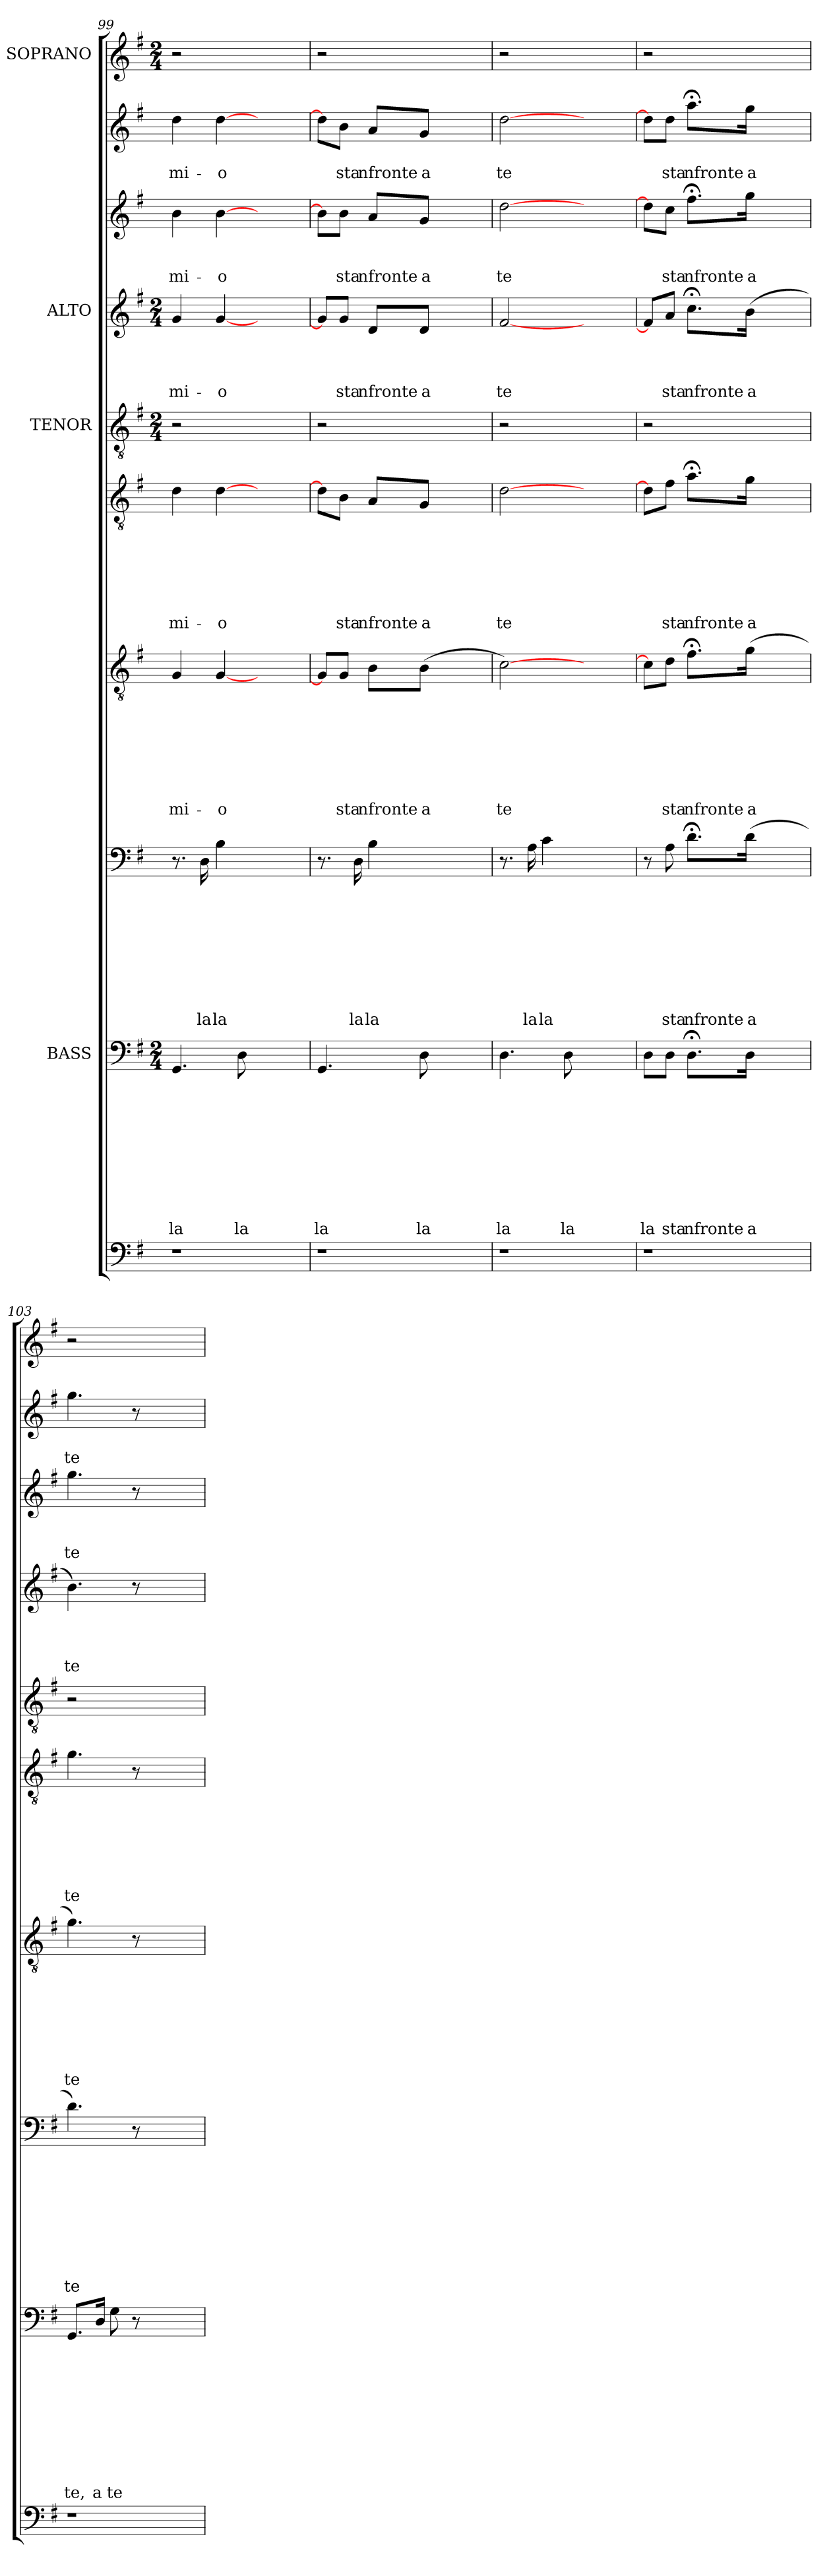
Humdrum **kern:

**kern	**kern	**text	**text	**text	**text	**text	**text	**text	**text	**text	**text	**kern	**text	**text	**text	**text	**text	**text	**text	**text	**text	**kern	**text	**text	**text	**text	**text	**text	**text	**text	**kern	**text	**text	**text	**text	**text	**text	**text	**kern	**kern	**text	**text	**text	**text	**kern	**text	**text	**text	**kern	**text	**text	**kern
*part10	*part9	*part9	*part9	*part9	*part9	*part9	*part9	*part9	*part9	*part9	*part9	*part8	*part8	*part8	*part8	*part8	*part8	*part8	*part8	*part8	*part8	*part7	*part7	*part7	*part7	*part7	*part7	*part7	*part7	*part7	*part6	*part6	*part6	*part6	*part6	*part6	*part6	*part6	*part5	*part4	*part4	*part4	*part4	*part4	*part3	*part3	*part3	*part3	*part2	*part2	*part2	*part1
*staff10	*staff9	*staff9	*staff9	*staff9	*staff9	*staff9	*staff9	*staff9	*staff9	*staff9	*staff9	*staff8	*staff8	*staff8	*staff8	*staff8	*staff8	*staff8	*staff8	*staff8	*staff8	*staff7	*staff7	*staff7	*staff7	*staff7	*staff7	*staff7	*staff7	*staff7	*staff6	*staff6	*staff6	*staff6	*staff6	*staff6	*staff6	*staff6	*staff5	*staff4	*staff4	*staff4	*staff4	*staff4	*staff3	*staff3	*staff3	*staff3	*staff2	*staff2	*staff2	*staff1
*	*I"BASS	*	*	*	*	*	*	*	*	*	*	*	*	*	*	*	*	*	*	*	*	*	*	*	*	*	*	*	*	*	*	*	*	*	*	*	*	*	*I"TENOR	*I"ALTO	*	*	*	*	*	*	*	*	*	*	*	*I"SOPRANO
*clefF4	*clefF4	*	*	*	*	*	*	*	*	*	*	*clefF4	*	*	*	*	*	*	*	*	*	*clefGv2	*	*	*	*	*	*	*	*	*clefGv2	*	*	*	*	*	*	*	*clefGv2	*clefG2	*	*	*	*	*clefG2	*	*	*	*clefG2	*	*	*clefG2
*k[f#]	*k[f#]	*	*	*	*	*	*	*	*	*	*	*k[f#]	*	*	*	*	*	*	*	*	*	*k[f#]	*	*	*	*	*	*	*	*	*k[f#]	*	*	*	*	*	*	*	*k[f#]	*k[f#]	*	*	*	*	*k[f#]	*	*	*	*k[f#]	*	*	*k[f#]
*G:	*G:	*	*	*	*	*	*	*	*	*	*	*G:	*	*	*	*	*	*	*	*	*	*G:	*	*	*	*	*	*	*	*	*G:	*	*	*	*	*	*	*	*G:	*G:	*	*	*	*	*G:	*	*	*	*G:	*	*	*G:
*	*M2/4	*	*	*	*	*	*	*	*	*	*	*	*	*	*	*	*	*	*	*	*	*	*	*	*	*	*	*	*	*	*	*	*	*	*	*	*	*	*M2/4	*M2/4	*	*	*	*	*	*	*	*	*	*	*	*M2/4
=99	=99	=99	=99	=99	=99	=99	=99	=99	=99	=99	=99	=99	=99	=99	=99	=99	=99	=99	=99	=99	=99	=99	=99	=99	=99	=99	=99	=99	=99	=99	=99	=99	=99	=99	=99	=99	=99	=99	=99	=99	=99	=99	=99	=99	=99	=99	=99	=99	=99	=99	=99	=99
!	!	!	!	!	!	!	!	!	!	!	!LO:LY:b	!	!	!	!	!	!	!	!	!	!	!	!	!	!	!	!	!	!	!LO:LY:b	!	!	!	!	!	!	!	!LO:LY:b	!	!	!	!	!	!LO:LY:b	!	!	!	!LO:LY:b	!	!	!LO:LY:b	!
1r	4.GG/	.	.	.	.	.	.	.	.	.	la	8.r	.	.	.	.	.	.	.	.	.	4G/	.	.	.	.	.	.	.	mi-	4d\	.	.	.	.	.	.	mi-	2r	4g/	.	.	.	mi-	4b\	.	.	mi-	4dd\	.	mi-	2r
!	!	!	!	!	!	!	!	!	!	!	!	!	!	!	!	!	!	!	!	!	!LO:LY:b	!	!	!	!	!	!	!	!	!	!	!	!	!	!	!	!	!	!	!	!	!	!	!	!	!	!	!	!	!	!	!
.	.	.	.	.	.	.	.	.	.	.	.	16D\	.	.	.	.	.	.	.	.	la	.	.	.	.	.	.	.	.	.	.	.	.	.	.	.	.	.	.	.	.	.	.	.	.	.	.	.	.	.	.	.
!	!	!	!	!	!	!	!	!	!	!	!	!	!	!	!	!	!	!	!	!	!LO:LY:b	!	!	!	!	!	!	!	!	!LO:LY:b	!	!	!	!	!	!	!	!LO:LY:b	!	!	!	!	!	!LO:LY:b	!	!	!	!LO:LY:b	!	!	!LO:LY:b	!
.	.	.	.	.	.	.	.	.	.	.	.	4B\	.	.	.	.	.	.	.	.	la	[<4G/	.	.	.	.	.	.	.	-o	[>4d\	.	.	.	.	.	.	-o	.	[<4g/	.	.	.	-o	[>4b\	.	.	-o	[>4dd\	.	-o	.
!	!	!	!	!	!	!	!	!	!	!	!LO:LY:b	!	!	!	!	!	!	!	!	!	!	!	!	!	!	!	!	!	!	!	!	!	!	!	!	!	!	!	!	!	!	!	!	!	!	!	!	!	!	!	!	!
.	8D\	.	.	.	.	.	.	.	.	.	la	.	.	.	.	.	.	.	.	.	.	.	.	.	.	.	.	.	.	.	.	.	.	.	.	.	.	.	.	.	.	.	.	.	.	.	.	.	.	.	.	.
.	2ryy	.	.	.	.	.	.	.	.	.	.	2ryy	.	.	.	.	.	.	.	.	.	2ryy	.	.	.	.	.	.	.	.	2ryy	.	.	.	.	.	.	.	2ryy	2ryy	.	.	.	.	2ryy	.	.	.	2ryy	.	.	2ryy
=100	=100	=100	=100	=100	=100	=100	=100	=100	=100	=100	=100	=100	=100	=100	=100	=100	=100	=100	=100	=100	=100	=100	=100	=100	=100	=100	=100	=100	=100	=100	=100	=100	=100	=100	=100	=100	=100	=100	=100	=100	=100	=100	=100	=100	=100	=100	=100	=100	=100	=100	=100	=100
!	!	!	!	!	!	!	!	!	!	!	!LO:LY:b	!	!	!	!	!	!	!	!	!	!	!	!	!	!	!	!	!	!	!	!	!	!	!	!	!	!	!	!	!	!	!	!	!	!	!	!	!	!	!	!	!
1r	4.GG/	.	.	.	.	.	.	.	.	.	la	8.r	.	.	.	.	.	.	.	.	.	8G/L]	.	.	.	.	.	.	.	.	8d\L]	.	.	.	.	.	.	.	2r	8g/L]	.	.	.	.	8b\L]	.	.	.	8dd\L]	.	.	2r
!	!	!	!	!	!	!	!	!	!	!	!	!	!	!	!	!	!	!	!	!	!	!	!	!	!	!	!	!	!	!LO:LY:b	!	!	!	!	!	!	!	!LO:LY:b	!	!	!	!	!	!LO:LY:b	!	!	!	!LO:LY:b	!	!	!LO:LY:b	!
.	.	.	.	.	.	.	.	.	.	.	.	.	.	.	.	.	.	.	.	.	.	8G/J	.	.	.	.	.	.	.	sta	8B\J	.	.	.	.	.	.	sta	.	8g/J	.	.	.	sta	8b\J	.	.	sta	8b\J	.	sta	.
!	!	!	!	!	!	!	!	!	!	!	!	!	!	!	!	!	!	!	!	!	!LO:LY:b	!	!	!	!	!	!	!	!	!	!	!	!	!	!	!	!	!	!	!	!	!	!	!	!	!	!	!	!	!	!	!
.	.	.	.	.	.	.	.	.	.	.	.	16D\	.	.	.	.	.	.	.	.	la	.	.	.	.	.	.	.	.	.	.	.	.	.	.	.	.	.	.	.	.	.	.	.	.	.	.	.	.	.	.	.
!	!	!	!	!	!	!	!	!	!	!	!	!	!	!	!	!	!	!	!	!	!LO:LY:b	!	!	!	!	!	!	!	!	!LO:LY:b	!	!	!	!	!	!	!	!LO:LY:b	!	!	!	!	!	!LO:LY:b	!	!	!	!LO:LY:b	!	!	!LO:LY:b	!
.	.	.	.	.	.	.	.	.	.	.	.	4B\	.	.	.	.	.	.	.	.	la	8B\L	.	.	.	.	.	.	.	nfron­te	8A/L	.	.	.	.	.	.	nfron­te	.	8d/L	.	.	.	nfron­te	8a/L	.	.	nfron­te	8a/L	.	nfron­te	.
!	!	!	!	!	!	!	!	!	!	!	!LO:LY:b	!	!	!	!	!	!	!	!	!	!	!	!	!	!	!	!	!	!	!LO:LY:b	!	!	!	!	!	!	!	!LO:LY:b	!	!	!	!	!	!LO:LY:b	!	!	!	!LO:LY:b	!	!	!LO:LY:b	!
.	8D\	.	.	.	.	.	.	.	.	.	la	.	.	.	.	.	.	.	.	.	.	(<8B\J	.	.	.	.	.	.	.	a	8G/J	.	.	.	.	.	.	a	.	8d/J	.	.	.	a	8g/J	.	.	a	8g/J	.	a	.
.	2ryy	.	.	.	.	.	.	.	.	.	.	2ryy	.	.	.	.	.	.	.	.	.	2ryy	.	.	.	.	.	.	.	.	2ryy	.	.	.	.	.	.	.	2ryy	2ryy	.	.	.	.	2ryy	.	.	.	2ryy	.	.	2ryy
=101	=101	=101	=101	=101	=101	=101	=101	=101	=101	=101	=101	=101	=101	=101	=101	=101	=101	=101	=101	=101	=101	=101	=101	=101	=101	=101	=101	=101	=101	=101	=101	=101	=101	=101	=101	=101	=101	=101	=101	=101	=101	=101	=101	=101	=101	=101	=101	=101	=101	=101	=101	=101
!	!	!	!	!	!	!	!	!	!	!	!LO:LY:b	!	!	!	!	!	!	!	!	!	!	!	!	!	!	!	!	!	!	!LO:LY:b	!	!	!	!	!	!	!	!LO:LY:b	!	!	!	!	!	!LO:LY:b	!	!	!	!LO:LY:b	!	!	!LO:LY:b	!
1r	4.D\	.	.	.	.	.	.	.	.	.	la	8.r	.	.	.	.	.	.	.	.	.	[>2c\)	.	.	.	.	.	.	.	te	[>2d\	.	.	.	.	.	.	te	2r	[<2f#/	.	.	.	te	[>2dd\	.	.	te	[>2dd\	.	te	2r
!	!	!	!	!	!	!	!	!	!	!	!	!	!	!	!	!	!	!	!	!	!LO:LY:b	!	!	!	!	!	!	!	!	!	!	!	!	!	!	!	!	!	!	!	!	!	!	!	!	!	!	!	!	!	!	!
.	.	.	.	.	.	.	.	.	.	.	.	16A\	.	.	.	.	.	.	.	.	la	.	.	.	.	.	.	.	.	.	.	.	.	.	.	.	.	.	.	.	.	.	.	.	.	.	.	.	.	.	.	.
!	!	!	!	!	!	!	!	!	!	!	!	!	!	!	!	!	!	!	!	!	!LO:LY:b	!	!	!	!	!	!	!	!	!	!	!	!	!	!	!	!	!	!	!	!	!	!	!	!	!	!	!	!	!	!	!
.	.	.	.	.	.	.	.	.	.	.	.	4c\	.	.	.	.	.	.	.	.	la	.	.	.	.	.	.	.	.	.	.	.	.	.	.	.	.	.	.	.	.	.	.	.	.	.	.	.	.	.	.	.
!	!	!	!	!	!	!	!	!	!	!	!LO:LY:b	!	!	!	!	!	!	!	!	!	!	!	!	!	!	!	!	!	!	!	!	!	!	!	!	!	!	!	!	!	!	!	!	!	!	!	!	!	!	!	!	!
.	8D\	.	.	.	.	.	.	.	.	.	la	.	.	.	.	.	.	.	.	.	.	.	.	.	.	.	.	.	.	.	.	.	.	.	.	.	.	.	.	.	.	.	.	.	.	.	.	.	.	.	.	.
.	2ryy	.	.	.	.	.	.	.	.	.	.	2ryy	.	.	.	.	.	.	.	.	.	2ryy	.	.	.	.	.	.	.	.	2ryy	.	.	.	.	.	.	.	2ryy	2ryy	.	.	.	.	2ryy	.	.	.	2ryy	.	.	2ryy
=102	=102	=102	=102	=102	=102	=102	=102	=102	=102	=102	=102	=102	=102	=102	=102	=102	=102	=102	=102	=102	=102	=102	=102	=102	=102	=102	=102	=102	=102	=102	=102	=102	=102	=102	=102	=102	=102	=102	=102	=102	=102	=102	=102	=102	=102	=102	=102	=102	=102	=102	=102	=102
!	!	!	!	!	!	!	!	!	!	!	!LO:LY:b	!	!	!	!	!	!	!	!	!	!	!	!	!	!	!	!	!	!	!	!	!	!	!	!	!	!	!	!	!	!	!	!	!	!	!	!	!	!	!	!	!
1r	8D\L	.	.	.	.	.	.	.	.	.	la	8r	.	.	.	.	.	.	.	.	.	8c\L]	.	.	.	.	.	.	.	.	8d\L]	.	.	.	.	.	.	.	2r	8f#/L]	.	.	.	.	8dd\L]	.	.	.	8dd\L]	.	.	2r
!	!	!	!	!	!	!	!	!	!	!	!LO:LY:b	!	!	!	!	!	!	!	!	!	!LO:LY:b	!	!	!	!	!	!	!	!	!LO:LY:b	!	!	!	!	!	!	!	!LO:LY:b	!	!	!	!	!	!LO:LY:b	!	!	!	!LO:LY:b	!	!	!LO:LY:b	!
.	8D\J	.	.	.	.	.	.	.	.	.	sta	8A\	.	.	.	.	.	.	.	.	sta	8d\J	.	.	.	.	.	.	.	sta	8f#\J	.	.	.	.	.	.	sta	.	8a/J	.	.	.	sta	8cc\J	.	.	sta	8dd\J	.	sta	.
!	!	!	!	!	!	!	!	!	!	!	!LO:LY:b	!	!	!	!	!	!	!	!	!	!LO:LY:b	!	!	!	!	!	!	!	!	!LO:LY:b	!	!	!	!	!	!	!	!LO:LY:b	!	!	!	!	!	!LO:LY:b	!	!	!	!LO:LY:b	!	!	!LO:LY:b	!
.	8.D;<\L	.	.	.	.	.	.	.	.	.	nfron­te	8.d;<\L	.	.	.	.	.	.	.	.	nfron­te	8.f#;<\L	.	.	.	.	.	.	.	nfron­te	8.a;<\L	.	.	.	.	.	.	nfron­te	.	8.cc;<\L	.	.	.	nfron­te	8.ff#;<\L	.	.	nfron­te	8.aa;<\L	.	nfron­te	.
!	!	!	!	!	!	!	!	!	!	!	!LO:LY:b	!	!	!	!	!	!	!	!	!	!LO:LY:b	!	!	!	!	!	!	!	!	!LO:LY:b	!	!	!	!	!	!	!	!LO:LY:b	!	!	!	!	!	!LO:LY:b	!	!	!	!LO:LY:b	!	!	!LO:LY:b	!
.	16D\Jk	.	.	.	.	.	.	.	.	.	a	(>16d\Jk	.	.	.	.	.	.	.	.	a	(>16g\Jk	.	.	.	.	.	.	.	a	16g\Jk	.	.	.	.	.	.	a	.	(<16b\Jk	.	.	.	a	16gg\Jk	.	.	a	16gg\Jk	.	a	.
.	2ryy	.	.	.	.	.	.	.	.	.	.	2ryy	.	.	.	.	.	.	.	.	.	2ryy	.	.	.	.	.	.	.	.	2ryy	.	.	.	.	.	.	.	2ryy	2ryy	.	.	.	.	2ryy	.	.	.	2ryy	.	.	2ryy
=103	=103	=103	=103	=103	=103	=103	=103	=103	=103	=103	=103	=103	=103	=103	=103	=103	=103	=103	=103	=103	=103	=103	=103	=103	=103	=103	=103	=103	=103	=103	=103	=103	=103	=103	=103	=103	=103	=103	=103	=103	=103	=103	=103	=103	=103	=103	=103	=103	=103	=103	=103	=103
!	!	!	!	!	!	!	!	!	!	!	!LO:LY:b	!	!	!	!	!	!	!	!	!	!LO:LY:b	!	!	!	!	!	!	!	!	!LO:LY:b	!	!	!	!	!	!	!	!LO:LY:b	!	!	!	!	!	!LO:LY:b	!	!	!	!LO:LY:b	!	!	!LO:LY:b	!
1r	8.GG/L	.	.	.	.	.	.	.	.	.	te,	4.d\)	.	.	.	.	.	.	.	.	te	4.g\)	.	.	.	.	.	.	.	te	4.g\	.	.	.	.	.	.	te	2r	4.b\)	.	.	.	te	4.gg\	.	.	te	4.gg\	.	te	2r
!	!	!	!	!	!	!	!	!	!	!	!LO:LY:b	!	!	!	!	!	!	!	!	!	!	!	!	!	!	!	!	!	!	!	!	!	!	!	!	!	!	!	!	!	!	!	!	!	!	!	!	!	!	!	!	!
.	16D/Jk	.	.	.	.	.	.	.	.	.	a	.	.	.	.	.	.	.	.	.	.	.	.	.	.	.	.	.	.	.	.	.	.	.	.	.	.	.	.	.	.	.	.	.	.	.	.	.	.	.	.	.
!	!	!	!	!	!	!	!	!	!	!	!LO:LY:b	!	!	!	!	!	!	!	!	!	!	!	!	!	!	!	!	!	!	!	!	!	!	!	!	!	!	!	!	!	!	!	!	!	!	!	!	!	!	!	!	!
.	8G\	.	.	.	.	.	.	.	.	.	te	.	.	.	.	.	.	.	.	.	.	.	.	.	.	.	.	.	.	.	.	.	.	.	.	.	.	.	.	.	.	.	.	.	.	.	.	.	.	.	.	.
.	8r	.	.	.	.	.	.	.	.	.	.	8r	.	.	.	.	.	.	.	.	.	8r	.	.	.	.	.	.	.	.	8r	.	.	.	.	.	.	.	.	8r	.	.	.	.	8r	.	.	.	8r	.	.	.
.	2ryy	.	.	.	.	.	.	.	.	.	.	2ryy	.	.	.	.	.	.	.	.	.	2ryy	.	.	.	.	.	.	.	.	2ryy	.	.	.	.	.	.	.	2ryy	2ryy	.	.	.	.	2ryy	.	.	.	2ryy	.	.	2ryy
=	=	=	=	=	=	=	=	=	=	=	=	=	=	=	=	=	=	=	=	=	=	=	=	=	=	=	=	=	=	=	=	=	=	=	=	=	=	=	=	=	=	=	=	=	=	=	=	=	=	=	=	=
*-	*-	*-	*-	*-	*-	*-	*-	*-	*-	*-	*-	*-	*-	*-	*-	*-	*-	*-	*-	*-	*-	*-	*-	*-	*-	*-	*-	*-	*-	*-	*-	*-	*-	*-	*-	*-	*-	*-	*-	*-	*-	*-	*-	*-	*-	*-	*-	*-	*-	*-	*-	*-
